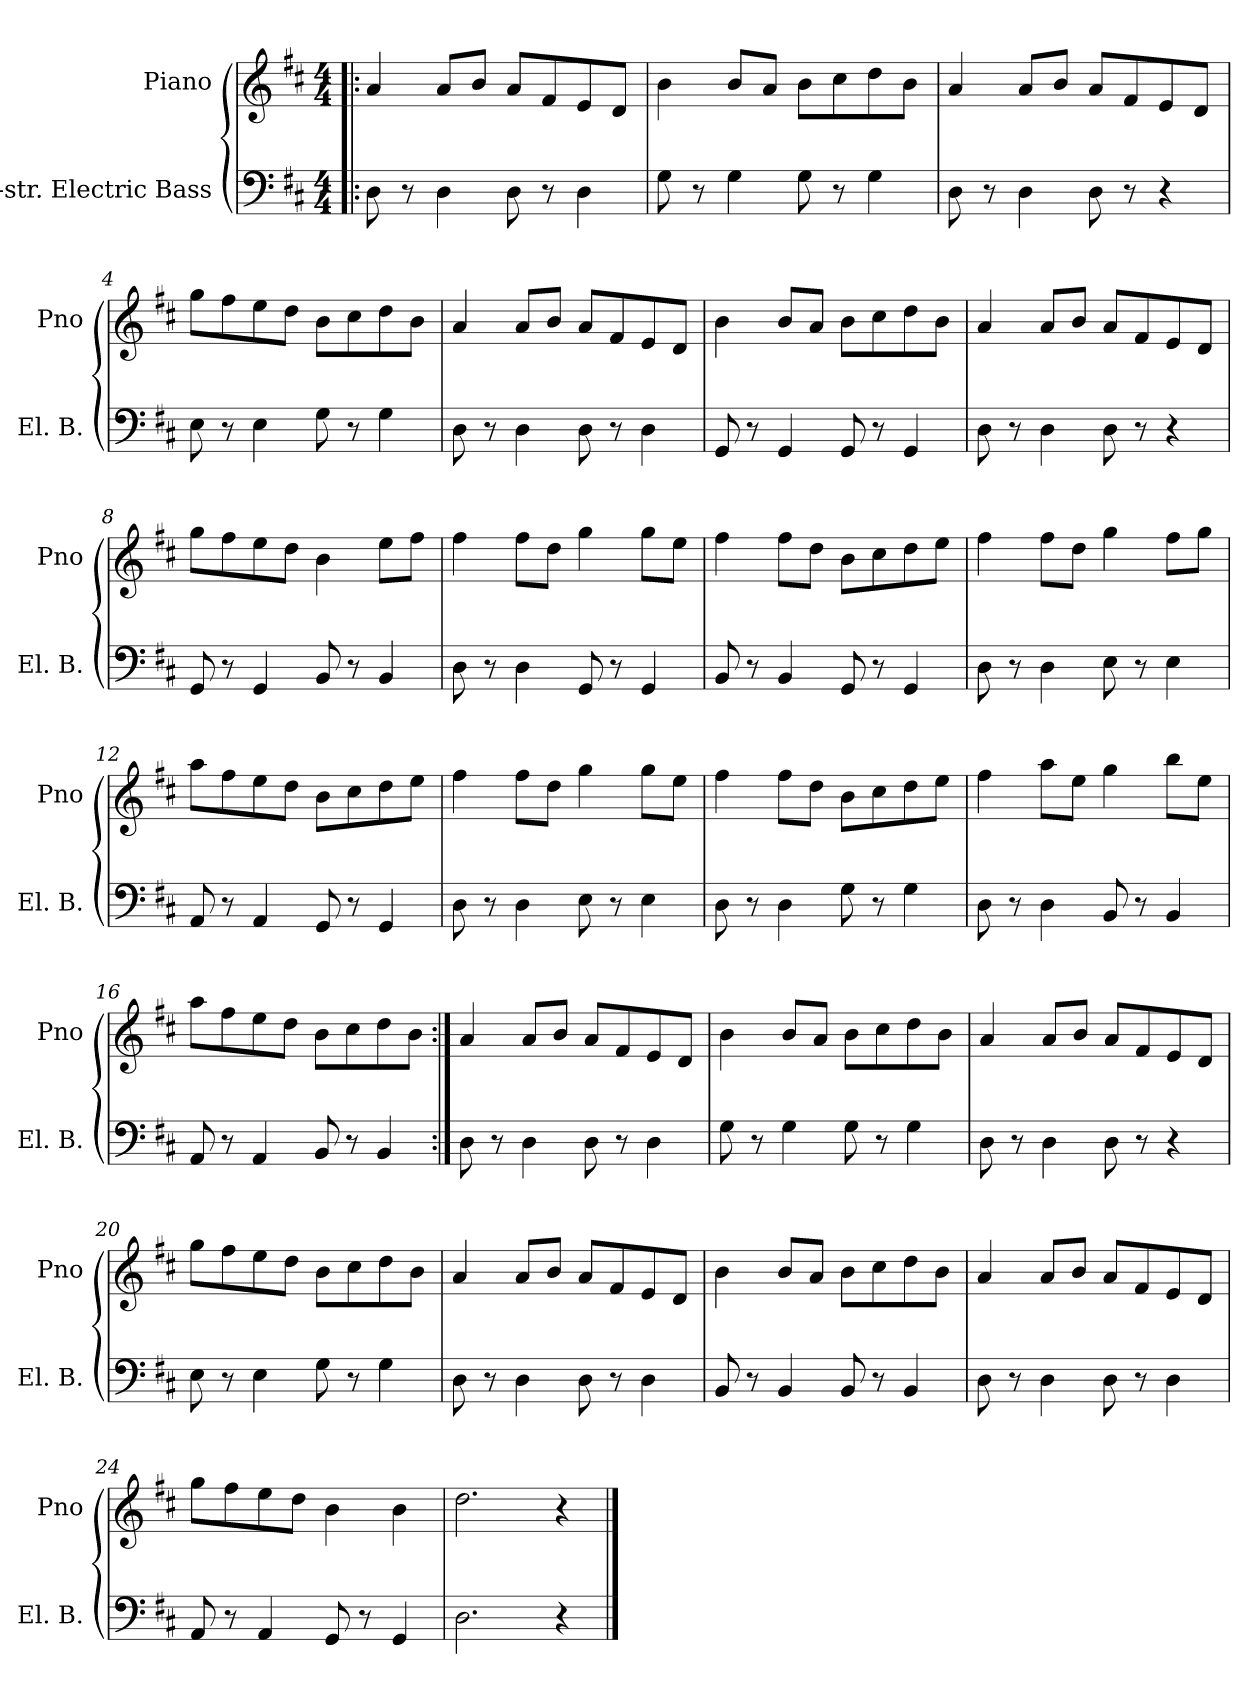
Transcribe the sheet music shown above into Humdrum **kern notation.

**kern	**kern
*part2	*part1
*staff2	*staff1
*I"5-str. Electric Bass	*I"Piano
*I'El. B.	*I'Pno
*clefF4	*clefG2
*ITrd7c12	*
*k[f#c#]	*k[f#c#]
*D:	*D:
*M4/4	*M4/4
=1!|:	=1!|:
8DD\	4a/
8r	.
4DD\	8a/L
.	8b/J
8DD\	8a/L
8r	8f#/
4DD\	8e/
.	8d/J
=2	=2
8GG\	4b\
8r	.
4GG\	8b/L
.	8a/J
8GG\	8b\L
8r	8cc#\
4GG\	8dd\
.	8b\J
=3	=3
8DD\	4a/
8r	.
4DD\	8a/L
.	8b/J
8DD\	8a/L
8r	8f#/
4r	8e/
.	8d/J
=4	=4
8EE\	8gg\L
8r	8ff#\
4EE\	8ee\
.	8dd\J
8GG\	8b\L
8r	8cc#\
4GG\	8dd\
.	8b\J
!!LO:LB:g=z
=5	=5
8DD\	4a/
8r	.
4DD\	8a/L
.	8b/J
8DD\	8a/L
8r	8f#/
4DD\	8e/
.	8d/J
=6	=6
8GGG/	4b\
8r	.
4GGG/	8b/L
.	8a/J
8GGG/	8b\L
8r	8cc#\
4GGG/	8dd\
.	8b\J
=7	=7
8DD\	4a/
8r	.
4DD\	8a/L
.	8b/J
8DD\	8a/L
8r	8f#/
4r	8e/
.	8d/J
=8	=8
8GGG/	8gg\L
8r	8ff#\
4GGG/	8ee\
.	8dd\J
8BBB/	4b\
8r	.
4BBB/	8ee\L
.	8ff#\J
=9	=9
8DD\	4ff#\
8r	.
4DD\	8ff#\L
.	8dd\J
8GGG/	4gg\
8r	.
4GGG/	8gg\L
.	8ee\J
!!LO:LB:g=z
=10	=10
8BBB/	4ff#\
8r	.
4BBB/	8ff#\L
.	8dd\J
8GGG/	8b\L
8r	8cc#\
4GGG/	8dd\
.	8ee\J
=11	=11
8DD\	4ff#\
8r	.
4DD\	8ff#\L
.	8dd\J
8EE\	4gg\
8r	.
4EE\	8ff#\L
.	8gg\J
=12	=12
8AAA/	8aa\L
8r	8ff#\
4AAA/	8ee\
.	8dd\J
8GGG/	8b\L
8r	8cc#\
4GGG/	8dd\
.	8ee\J
=13	=13
8DD\	4ff#\
8r	.
4DD\	8ff#\L
.	8dd\J
8EE\	4gg\
8r	.
4EE\	8gg\L
.	8ee\J
=14	=14
8DD\	4ff#\
8r	.
4DD\	8ff#\L
.	8dd\J
8GG\	8b\L
8r	8cc#\
4GG\	8dd\
.	8ee\J
!!LO:LB:g=z
=15	=15
8DD\	4ff#\
8r	.
4DD\	8aa\L
.	8ee\J
8BBB/	4gg\
8r	.
4BBB/	8bb\L
.	8ee\J
=16	=16
8AAA/	8aa\L
8r	8ff#\
4AAA/	8ee\
.	8dd\J
8BBB/	8b\L
8r	8cc#\
4BBB/	8dd\
.	8b\J
=17:|!	=17:|!
8DD\	4a/
8r	.
4DD\	8a/L
.	8b/J
8DD\	8a/L
8r	8f#/
4DD\	8e/
.	8d/J
=18	=18
8GG\	4b\
8r	.
4GG\	8b/L
.	8a/J
8GG\	8b\L
8r	8cc#\
4GG\	8dd\
.	8b\J
=19	=19
8DD\	4a/
8r	.
4DD\	8a/L
.	8b/J
8DD\	8a/L
8r	8f#/
4r	8e/
.	8d/J
!!LO:LB:g=z
=20	=20
8EE\	8gg\L
8r	8ff#\
4EE\	8ee\
.	8dd\J
8GG\	8b\L
8r	8cc#\
4GG\	8dd\
.	8b\J
=21	=21
8DD\	4a/
8r	.
4DD\	8a/L
.	8b/J
8DD\	8a/L
8r	8f#/
4DD\	8e/
.	8d/J
=22	=22
8BBB/	4b\
8r	.
4BBB/	8b/L
.	8a/J
8BBB/	8b\L
8r	8cc#\
4BBB/	8dd\
.	8b\J
=23	=23
8DD\	4a/
8r	.
4DD\	8a/L
.	8b/J
8DD\	8a/L
8r	8f#/
4DD\	8e/
.	8d/J
=24	=24
8AAA/	8gg\L
8r	8ff#\
4AAA/	8ee\
.	8dd\J
8GGG/	4b\
8r	.
4GGG/	4b\
!!LO:PB:g=z
=25	=25
2.DD\	2.dd\
4r	4r
==	==
*-	*-
